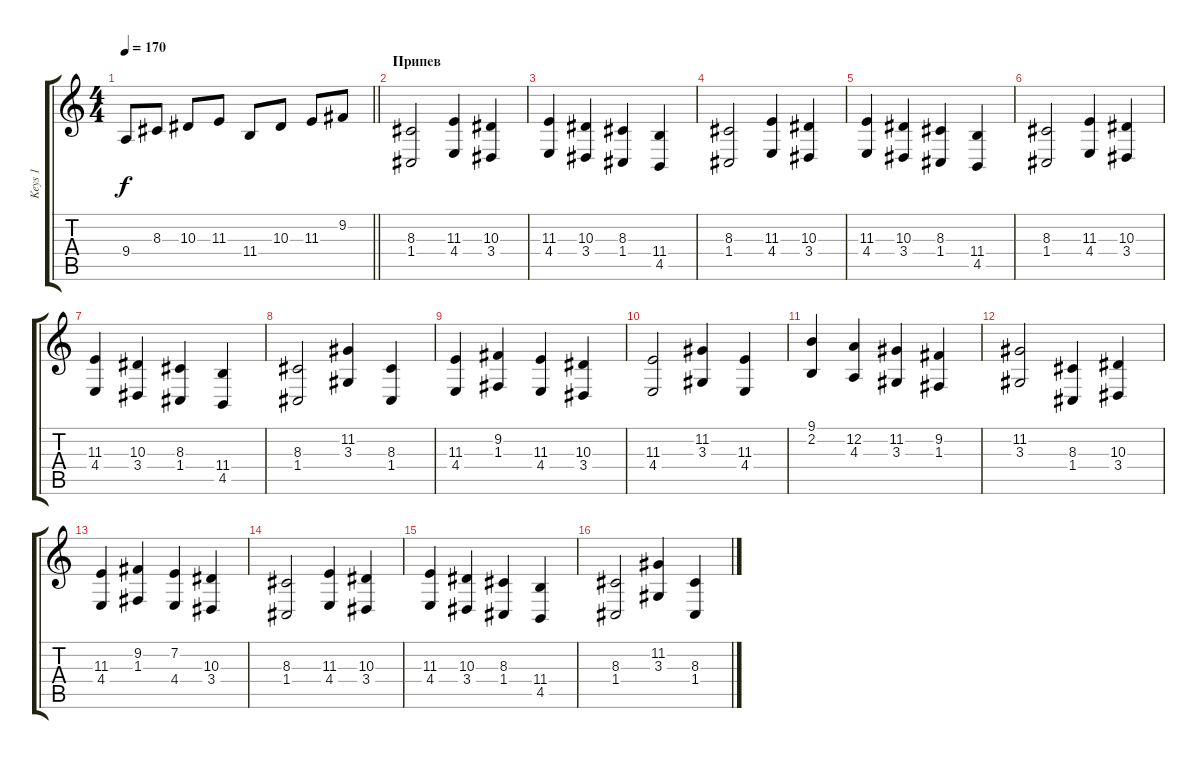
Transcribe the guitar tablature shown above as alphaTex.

\track ("Keys 1" "Keys 1") {instrument pizzicatostrings}
\staff {score tabs}
\tuning (D4 A3 F3 C3 G2 D2) {hide}
\ts (4 4)
\tempo 170
\clef g2
\barLineRight lightlight
\ks c
9.4.8{dy f} 8.3.8 10.3.8 11.3.8 11.4.8 10.3.8 11.3.8 9.2.8 |
\section ("" "Припев")
(8.3 1.4).2 (11.3 4.4).4 (10.3 3.4).4 |
(11.3 4.4).4 (10.3 3.4).4 (8.3 1.4).4 (11.4 4.5).4 |
(8.3 1.4).2 (11.3 4.4).4 (10.3 3.4).4 |
(11.3 4.4).4 (10.3 3.4).4 (8.3 1.4).4 (11.4 4.5).4 |
(8.3 1.4).2 (11.3 4.4).4 (10.3 3.4).4 |
(11.3 4.4).4 (10.3 3.4).4 (8.3 1.4).4 (11.4 4.5).4 |
(8.3 1.4).2 (11.2 3.3).4 (8.3 1.4).4 |
(11.3 4.4).4 (9.2 1.3).4 (11.3 4.4).4 (10.3 3.4).4 |
(11.3 4.4).2 (11.2 3.3).4 (11.3 4.4).4 |
(9.1 2.2).4 (12.2 4.3).4 (11.2 3.3).4 (9.2 1.3).4 |
(11.2 3.3).2 (8.3 1.4).4 (10.3 3.4).4 |
(11.3 4.4).4 (9.2 1.3).4 (7.2 4.4).4 (10.3 3.4).4 |
(8.3 1.4).2 (11.3 4.4).4 (10.3 3.4).4 |
(11.3 4.4).4 (10.3 3.4).4 (8.3 1.4).4 (11.4 4.5).4 |
(8.3 1.4).2 (11.2 3.3).4 (8.3 1.4).4
